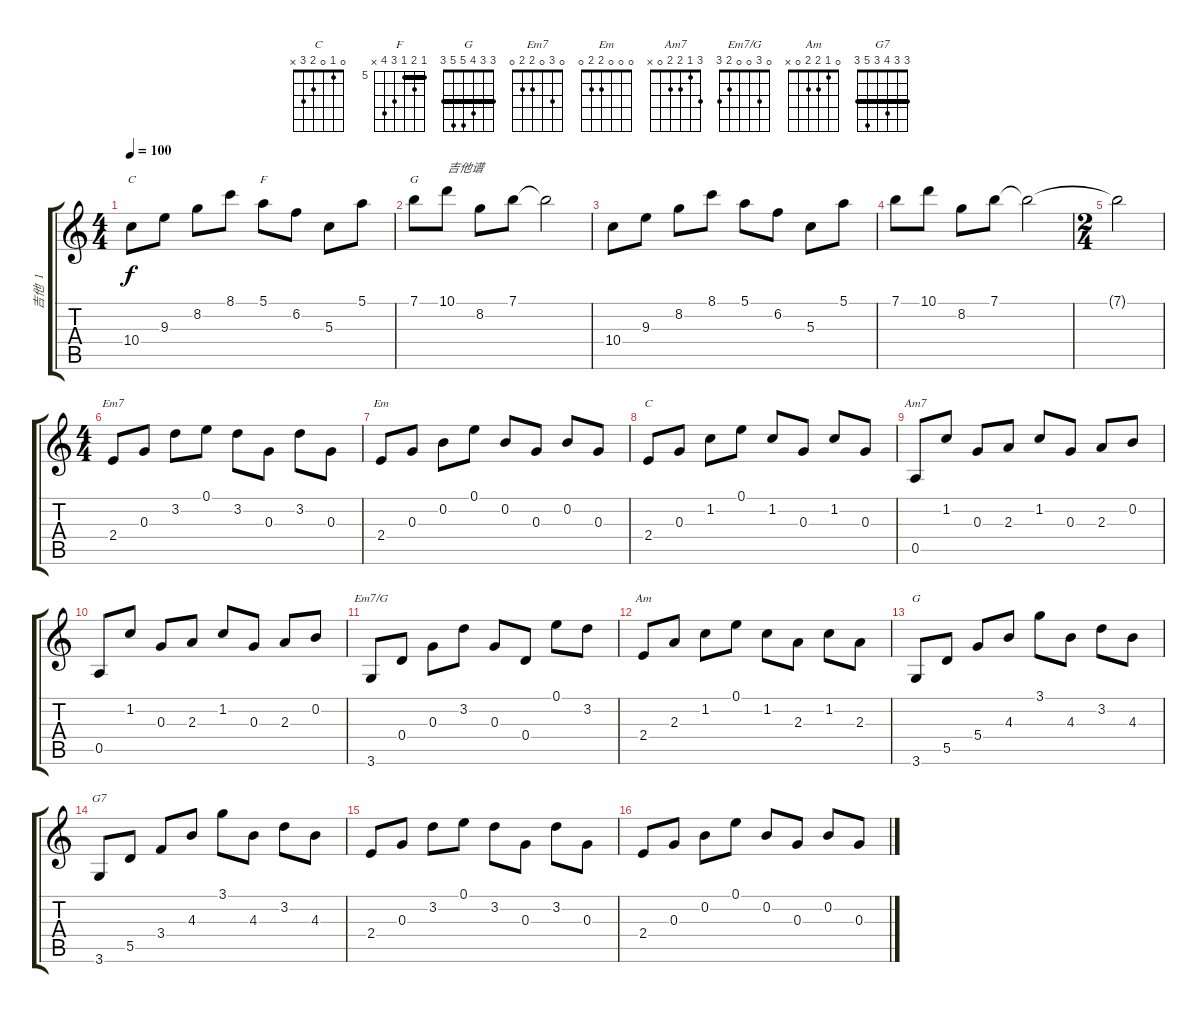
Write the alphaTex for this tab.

\track ("吉他  1" "吉他  1") {instrument acousticguitarnylon}
\staff {score tabs}
\tuning (E4 B3 G3 D3 A2 E2) {hide}
\chord ("C" 8 8 9 10 10 8) {firstfret 8 barre 8}
\chord ("F" 5 6 5 7 8 x) {firstfret 5 barre 5}
\chord ("G" 7 8 7 9 10 x) {firstfret 7 barre 7}
\chord ("Em7" 0 3 0 2 2 0)
\chord ("Em" 0 0 0 2 2 0)
\chord ("C" 0 1 0 2 3 x)
\chord ("Am7" 3 1 2 2 0 x)
\chord ("Em7/G" 0 3 0 0 2 3)
\chord ("Am" 0 1 2 2 0 x)
\chord ("G" 3 3 4 5 5 3) {barre 3}
\chord ("G7" 3 3 4 3 5 3) {barre 3}
\ts (4 4)
\tempo 100
\clef g2
\ks c
10.4.8{ch "C" dy f instrument acousticguitarnylon} 9.3.8 8.2.8 8.1.8 5.1.8{ch "F"} 6.2.8 5.3.8 5.1.8 |
7.1.8{ch "G"} 10.1.8{txt "吉他谱"} 8.2.8 7.1.8 7.1{t}.2 |
10.4.8 9.3.8 8.2.8 8.1.8 5.1.8 6.2.8 5.3.8 5.1.8 |
7.1.8 10.1.8 8.2.8 7.1.8 7.1{t}.2 |
\ts (2 4)
7.1{t}.2 |
\ts (4 4)
2.4.8{ch "Em7"} 0.3.8 3.2.8 0.1.8 3.2.8 0.3.8 3.2.8 0.3.8 |
2.4.8{ch "Em"} 0.3.8 0.2.8 0.1.8 0.2.8 0.3.8 0.2.8 0.3.8 |
2.4.8{ch "C"} 0.3.8 1.2.8 0.1.8 1.2.8 0.3.8 1.2.8 0.3.8 |
0.5.8{ch "Am7"} 1.2.8 0.3.8 2.3.8 1.2.8 0.3.8 2.3.8 0.2.8 |
0.5.8 1.2.8 0.3.8 2.3.8 1.2.8 0.3.8 2.3.8 0.2.8 |
3.6.8{ch "Em7/G"} 0.4.8 0.3.8 3.2.8 0.3.8 0.4.8 0.1.8 3.2.8 |
2.4.8{ch "Am"} 2.3.8 1.2.8 0.1.8 1.2.8 2.3.8 1.2.8 2.3.8 |
3.6.8{ch "G"} 5.5.8 5.4.8 4.3.8 3.1.8 4.3.8 3.2.8 4.3.8 |
3.6.8{ch "G7"} 5.5.8 3.4.8 4.3.8 3.1.8 4.3.8 3.2.8 4.3.8 |
2.4.8 0.3.8 3.2.8 0.1.8 3.2.8 0.3.8 3.2.8 0.3.8 |
2.4.8 0.3.8 0.2.8 0.1.8 0.2.8 0.3.8 0.2.8 0.3.8
